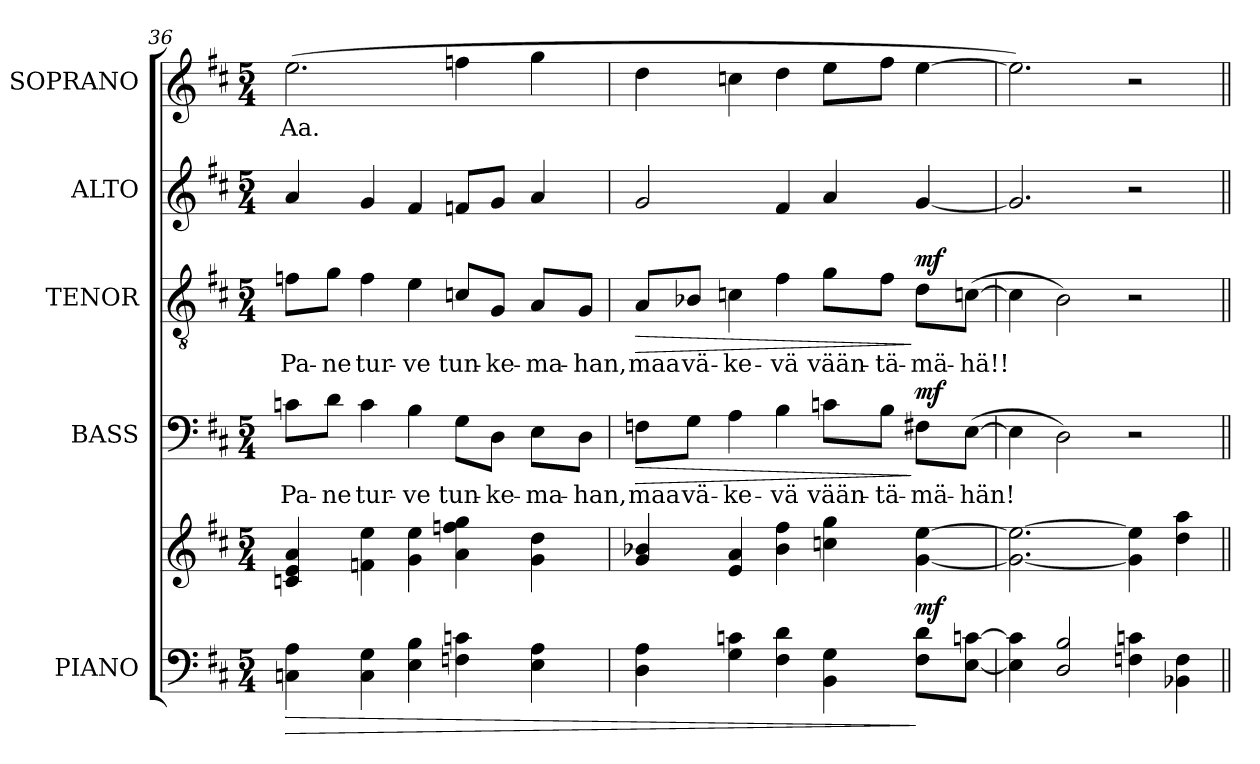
**kern	**kern	**dynam	**kern	**text	**dynam	**kern	**text	**dynam	**kern	**kern	**text
*part5	*part5	*part5	*part4	*part4	*part4	*part3	*part3	*part3	*part2	*part1	*part1
*staff6	*staff5	*staff5/6	*staff4	*staff4	*staff4	*staff3	*staff3	*staff3	*staff2	*staff1	*staff1
*I"PIANO	*	*	*I"BASS	*	*	*I"TENOR	*	*	*I"ALTO	*I"SOPRANO	*
*I'PNO.	*	*	*I'B.	*	*	*I'T.	*	*	*I'A.	*I'S.	*
!!LO:LB:g=z
*clefF4	*clefG2	*	*clefF4	*	*	*clefGv2	*	*	*clefG2	*clefG2	*
*	*	*	*	*	*	*ITrd7c12	*	*	*	*	*
*k[f#c#]	*k[f#c#]	*	*k[f#c#]	*	*	*k[f#c#]	*	*	*k[f#c#]	*k[f#c#]	*
*D:	*D:	*	*D:	*	*	*D:	*	*	*D:	*D:	*
*M5/4	*M5/4	*	*M5/4	*	*	*M5/4	*	*	*M5/4	*M5/4	*
=36	=36	=36	=36	=36	=36	=36	=36	=36	=36	=36	=36
!	!	!LO:HP:b=2	!	!	!	!	!	!	!	!	!
!	!	!	!	!LO:LY:b:color=#000000	!	!	!	!	!	!	!
!	!	!	!	!	!	!	!LO:LY:b:color=#000000	!	!	!	!
!	!	!	!	!	!	!	!	!	!	!	!LO:LY:b:color=#000000
4Cni\ 4Ai	4cni/ 4ei 4ai	>	8cni\L	Pa-	.	8Fni\L	Pa-	.	4ai/	(2.eei\	Aa.
!	!	!	!	!LO:LY:b:color=#000000	!	!	!	!	!	!	!
!	!	!	!	!	!	!	!LO:LY:b:color=#000000	!	!	!	!
.	.	.	8di\J	-ne	.	8Gi\J	-ne	.	.	.	.
!	!	!	!	!LO:LY:b:color=#000000	!	!	!	!	!	!	!
!	!	!	!	!	!	!	!LO:LY:b:color=#000000	!	!	!	!
4Ci\ 4Gi	4fni\ 4eei	.	4ci\	tur-	.	4Fi\	tur-	.	4gi/	.	.
!	!	!	!	!LO:LY:b:color=#000000	!	!	!	!	!	!	!
!	!	!	!	!	!	!	!LO:LY:b:color=#000000	!	!	!	!
4Ei\ 4Bi	4gi\ 4eei	.	4Bi\	-ve	.	4Ei\	-ve	.	4f#i/	.	.
!	!	!	!	!LO:LY:b:color=#000000	!	!	!	!	!	!	!
!	!	!	!	!	!	!	!LO:LY:b:color=#000000	!	!	!	!
4Fni\ 4cni	4ai\ 4ffni 4ggi	.	8Gi\L	tun-	.	8Cni/L	tun-	.	8fni/L	4ffni\	.
!	!	!	!	!LO:LY:b:color=#000000	!	!	!	!	!	!	!
!	!	!	!	!	!	!	!LO:LY:b:color=#000000	!	!	!	!
.	.	.	8Di\J	-ke-	.	8GGi/J	-ke-	.	8gi/J	.	.
!	!	!	!	!LO:LY:b:color=#000000	!	!	!	!	!	!	!
!	!	!	!	!	!	!	!LO:LY:b:color=#000000	!	!	!	!
4Ei\ 4Ai	4gi\ 4ddi	.	8Ei\L	-ma-	.	8AAi/L	-ma-	.	4ai/	4ggi\	.
!	!	!	!	!LO:LY:b:color=#000000	!	!	!	!	!	!	!
!	!	!	!	!	!	!	!LO:LY:b:color=#000000	!	!	!	!
.	.	.	8Di\J	-han,	.	8GGi/J	-han,	.	.	.	.
=37	=37	=37	=37	=37	=37	=37	=37	=37	=37	=37	=37
*^	*^	*	*	*	*	*	*	*	*	*	*
!	!	!	!	!	!	!LO:LY:b:color=#000000	!LO:HP:b	!	!	!	!	!	!
!	!	!	!	!	!	!	!	!	!LO:LY:b:color=#000000	!LO:HP:b	!	!	!
4Di\ 4Ai	2.ryy	4gi/ 4b-Xi	2.ryy	.	8Fni\L	maa	>	8AAi/L	maa	>	2gi/	4ddi\	.
!	!	!	!	!	!	!LO:LY:b:color=#000000	!	!	!	!	!	!	!
!	!	!	!	!	!	!	!	!	!LO:LY:b:color=#000000	!	!	!	!
.	.	.	.	.	8Gi\J	vä-	.	8BB-Xi/J	vä-	.	.	.	.
!	!	!	!	!	!	!LO:LY:b:color=#000000	!	!	!	!	!	!	!
!	!	!	!	!	!	!	!	!	!LO:LY:b:color=#000000	!	!	!	!
4Gi\ 4cni	.	4ei/ 4ai	.	.	4Ai\	-ke-	.	4Cni\	-ke-	.	.	4ccni\	.
!	!	!	!	!	!	!LO:LY:b:color=#000000	!	!	!	!	!	!	!
!	!	!	!	!	!	!	!	!	!LO:LY:b:color=#000000	!	!	!	!
4F#i\ 4di	.	4b-i\ 4ff#i	.	.	4Bi\	-vä	.	4F#i\	-vä	.	4f#i/	4ddi\	.
!	!	!	!	!	!	!LO:LY:b:color=#000000	!	!	!	!	!	!	!
!	!	!	!	!	!	!	!	!	!LO:LY:b:color=#000000	!	!	!	!
4BBi\ 4Gi	4ryy	4ccni\ 4ggi	4ryy	.	8cni\L	vään-	.	8Gi\L	vään-	.	4ai/	8eei\L	.
!	!	!	!	!	!	!LO:LY:b:color=#000000	!	!	!	!	!	!	!
!	!	!	!	!	!	!	!	!	!LO:LY:b:color=#000000	!	!	!	!
.	.	.	.	.	8Bi\J	-tä-	.	8F#i\J	-tä-	.	.	8ff#i\J	.
!	!	!	!	!	!	!LO:LY:b:color=#000000	!	!	!	!	!	!	!
!	!	!	!	!	!	!	!	!	!LO:LY:b:color=#000000	!	!	!	!
8F#i\ 8diL	4ryy	[4gi\ [4eei	4ryy	] mf	8F#Xi\L	-mä-	] mf	8Di\L	-mä-	] mf	[4gi/	[4eei\	.
!	!	!	!	!	!	!LO:LY:b:color=#000000	!	!	!	!	!	!	!
!	!	!	!	!	!	!	!	!	!LO:LY:b:color=#000000	!	!	!	!
[8Ei\ [8cniJ	.	.	.	.	([8Ei\J	-hän!	.	([8Cni\J	-hä!!	.	.	.	.
=38	=38	=38	=38	=38	=38	=38	=38	=38	=38	=38	=38	=38	=38
4Ei\] 4ci]	2.ryy	2.gi\_ 2.eei_	2.ryy	.	4Ei\]	.	.	4Ci\]	.	.	2.gi/]	2.eei\])	.
2Di/ 2Bi	.	.	.	.	2Di\)	.	.	2BBi\)	.	.	.	.	.
4Fni\ 4cni	2ryy	4gi\] 4eei]	4ryy	.	2r	.	.	2r	.	.	2r	2r	.
4BB-Xi\ 4Fi	.	4ddi\ 4aai	4ryy	.	.	.	.	.	.	.	.	.	.
*v	*v	*	*	*	*	*	*	*	*	*	*	*	*
*	*v	*v	*	*	*	*	*	*	*	*	*	*
=||	=||	=||	=||	=||	=||	=||	=||	=||	=||	=||	=||
*-	*-	*-	*-	*-	*-	*-	*-	*-	*-	*-	*-
